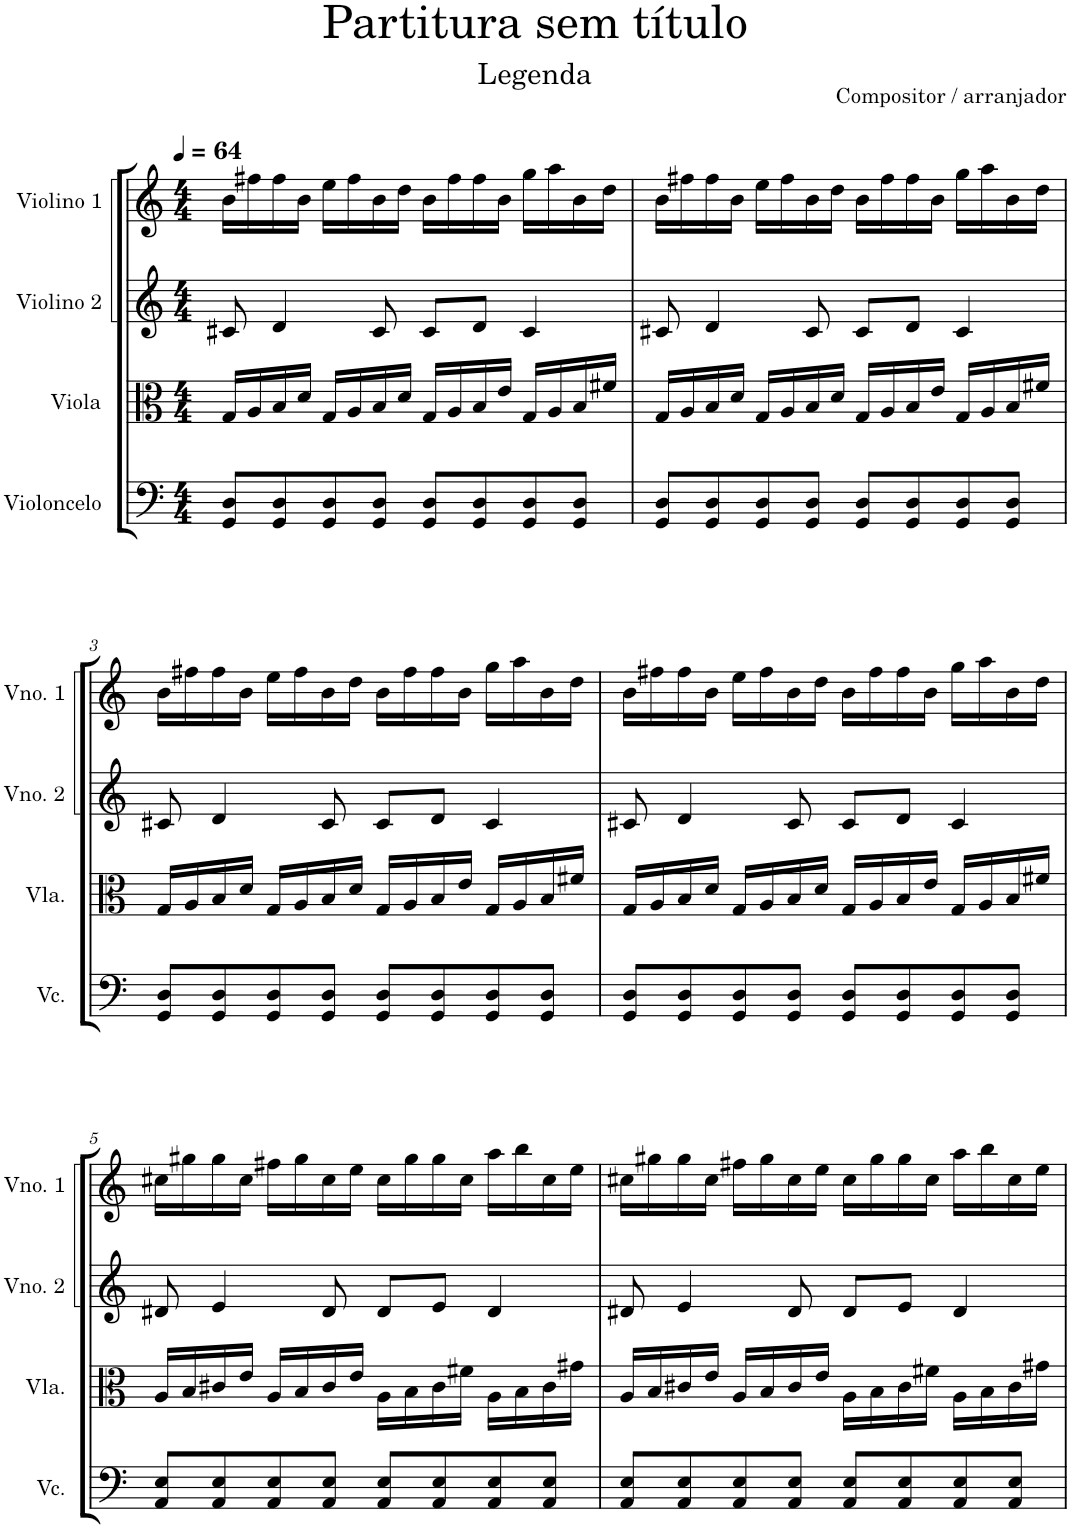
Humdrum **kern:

**kern	**kern	**kern	**kern
*part4	*part3	*part2	*part1
*staff4	*staff3	*staff2	*staff1
*I"Violoncelo	*I"Viola	*I"Violino 2	*I"Violino 1
*I'Vc.	*I'Vla.	*I'Vno. 2	*I'Vno. 1
*clefF4	*clefC3	*clefG2	*clefG2
*k[]	*k[]	*k[]	*k[]
*M4/4	*M4/4	*M4/4	*M4/4
*MM64	*MM64	*MM64	*MM64
=1	=1	=1	=1
8GG/ 8D/L	16G/LL	8c#X/	16b\LL
.	16A/	.	16ff#X\
8GG/ 8D/	16B/	4d/	16ff#\
.	16d/JJ	.	16b\JJ
8GG/ 8D/	16G/LL	.	16ee\LL
.	16A/	.	16ff#\
8GG/ 8D/J	16B/	8c#/	16b\
.	16d/JJ	.	16dd\JJ
8GG/ 8D/L	16G/LL	8c#/L	16b\LL
.	16A/	.	16ff#\
8GG/ 8D/	16B/	8d/J	16ff#\
.	16e/JJ	.	16b\JJ
8GG/ 8D/	16G/LL	4c#/	16gg\LL
.	16A/	.	16aa\
8GG/ 8D/J	16B/	.	16b\
.	16f#X/JJ	.	16dd\JJ
=2	=2	=2	=2
8GG/ 8D/L	16G/LL	8c#X/	16b\LL
.	16A/	.	16ff#X\
8GG/ 8D/	16B/	4d/	16ff#\
.	16d/JJ	.	16b\JJ
8GG/ 8D/	16G/LL	.	16ee\LL
.	16A/	.	16ff#\
8GG/ 8D/J	16B/	8c#/	16b\
.	16d/JJ	.	16dd\JJ
8GG/ 8D/L	16G/LL	8c#/L	16b\LL
.	16A/	.	16ff#\
8GG/ 8D/	16B/	8d/J	16ff#\
.	16e/JJ	.	16b\JJ
8GG/ 8D/	16G/LL	4c#/	16gg\LL
.	16A/	.	16aa\
8GG/ 8D/J	16B/	.	16b\
.	16f#X/JJ	.	16dd\JJ
!!LO:LB:g=z
=3	=3	=3	=3
8GG/ 8D/L	16G/LL	8c#X/	16b\LL
.	16A/	.	16ff#X\
8GG/ 8D/	16B/	4d/	16ff#\
.	16d/JJ	.	16b\JJ
8GG/ 8D/	16G/LL	.	16ee\LL
.	16A/	.	16ff#\
8GG/ 8D/J	16B/	8c#/	16b\
.	16d/JJ	.	16dd\JJ
8GG/ 8D/L	16G/LL	8c#/L	16b\LL
.	16A/	.	16ff#\
8GG/ 8D/	16B/	8d/J	16ff#\
.	16e/JJ	.	16b\JJ
8GG/ 8D/	16G/LL	4c#/	16gg\LL
.	16A/	.	16aa\
8GG/ 8D/J	16B/	.	16b\
.	16f#X/JJ	.	16dd\JJ
=4	=4	=4	=4
8GG/ 8D/L	16G/LL	8c#X/	16b\LL
.	16A/	.	16ff#X\
8GG/ 8D/	16B/	4d/	16ff#\
.	16d/JJ	.	16b\JJ
8GG/ 8D/	16G/LL	.	16ee\LL
.	16A/	.	16ff#\
8GG/ 8D/J	16B/	8c#/	16b\
.	16d/JJ	.	16dd\JJ
8GG/ 8D/L	16G/LL	8c#/L	16b\LL
.	16A/	.	16ff#\
8GG/ 8D/	16B/	8d/J	16ff#\
.	16e/JJ	.	16b\JJ
8GG/ 8D/	16G/LL	4c#/	16gg\LL
.	16A/	.	16aa\
8GG/ 8D/J	16B/	.	16b\
.	16f#X/JJ	.	16dd\JJ
!!LO:LB:g=z
=5	=5	=5	=5
8AA/ 8E/L	16A/LL	8d#X/	16cc#X\LL
.	16B/	.	16gg#X\
8AA/ 8E/	16c#X/	4e/	16gg#\
.	16e/JJ	.	16cc#\JJ
8AA/ 8E/	16A/LL	.	16ff#X\LL
.	16B/	.	16gg#\
8AA/ 8E/J	16c#/	8d#/	16cc#\
.	16e/JJ	.	16ee\JJ
8AA/ 8E/L	16A\LL	8d#/L	16cc#\LL
.	16B\	.	16gg#\
8AA/ 8E/	16c#\	8e/J	16gg#\
.	16f#X\JJ	.	16cc#\JJ
8AA/ 8E/	16A\LL	4d#/	16aa\LL
.	16B\	.	16bb\
8AA/ 8E/J	16c#\	.	16cc#\
.	16g#X\JJ	.	16ee\JJ
=6	=6	=6	=6
8AA/ 8E/L	16A/LL	8d#X/	16cc#X\LL
.	16B/	.	16gg#X\
8AA/ 8E/	16c#X/	4e/	16gg#\
.	16e/JJ	.	16cc#\JJ
8AA/ 8E/	16A/LL	.	16ff#X\LL
.	16B/	.	16gg#\
8AA/ 8E/J	16c#/	8d#/	16cc#\
.	16e/JJ	.	16ee\JJ
8AA/ 8E/L	16A\LL	8d#/L	16cc#\LL
.	16B\	.	16gg#\
8AA/ 8E/	16c#\	8e/J	16gg#\
.	16f#X\JJ	.	16cc#\JJ
8AA/ 8E/	16A\LL	4d#/	16aa\LL
.	16B\	.	16bb\
8AA/ 8E/J	16c#\	.	16cc#\
.	16g#X\JJ	.	16ee\JJ
=	=	=	=
*-	*-	*-	*-
